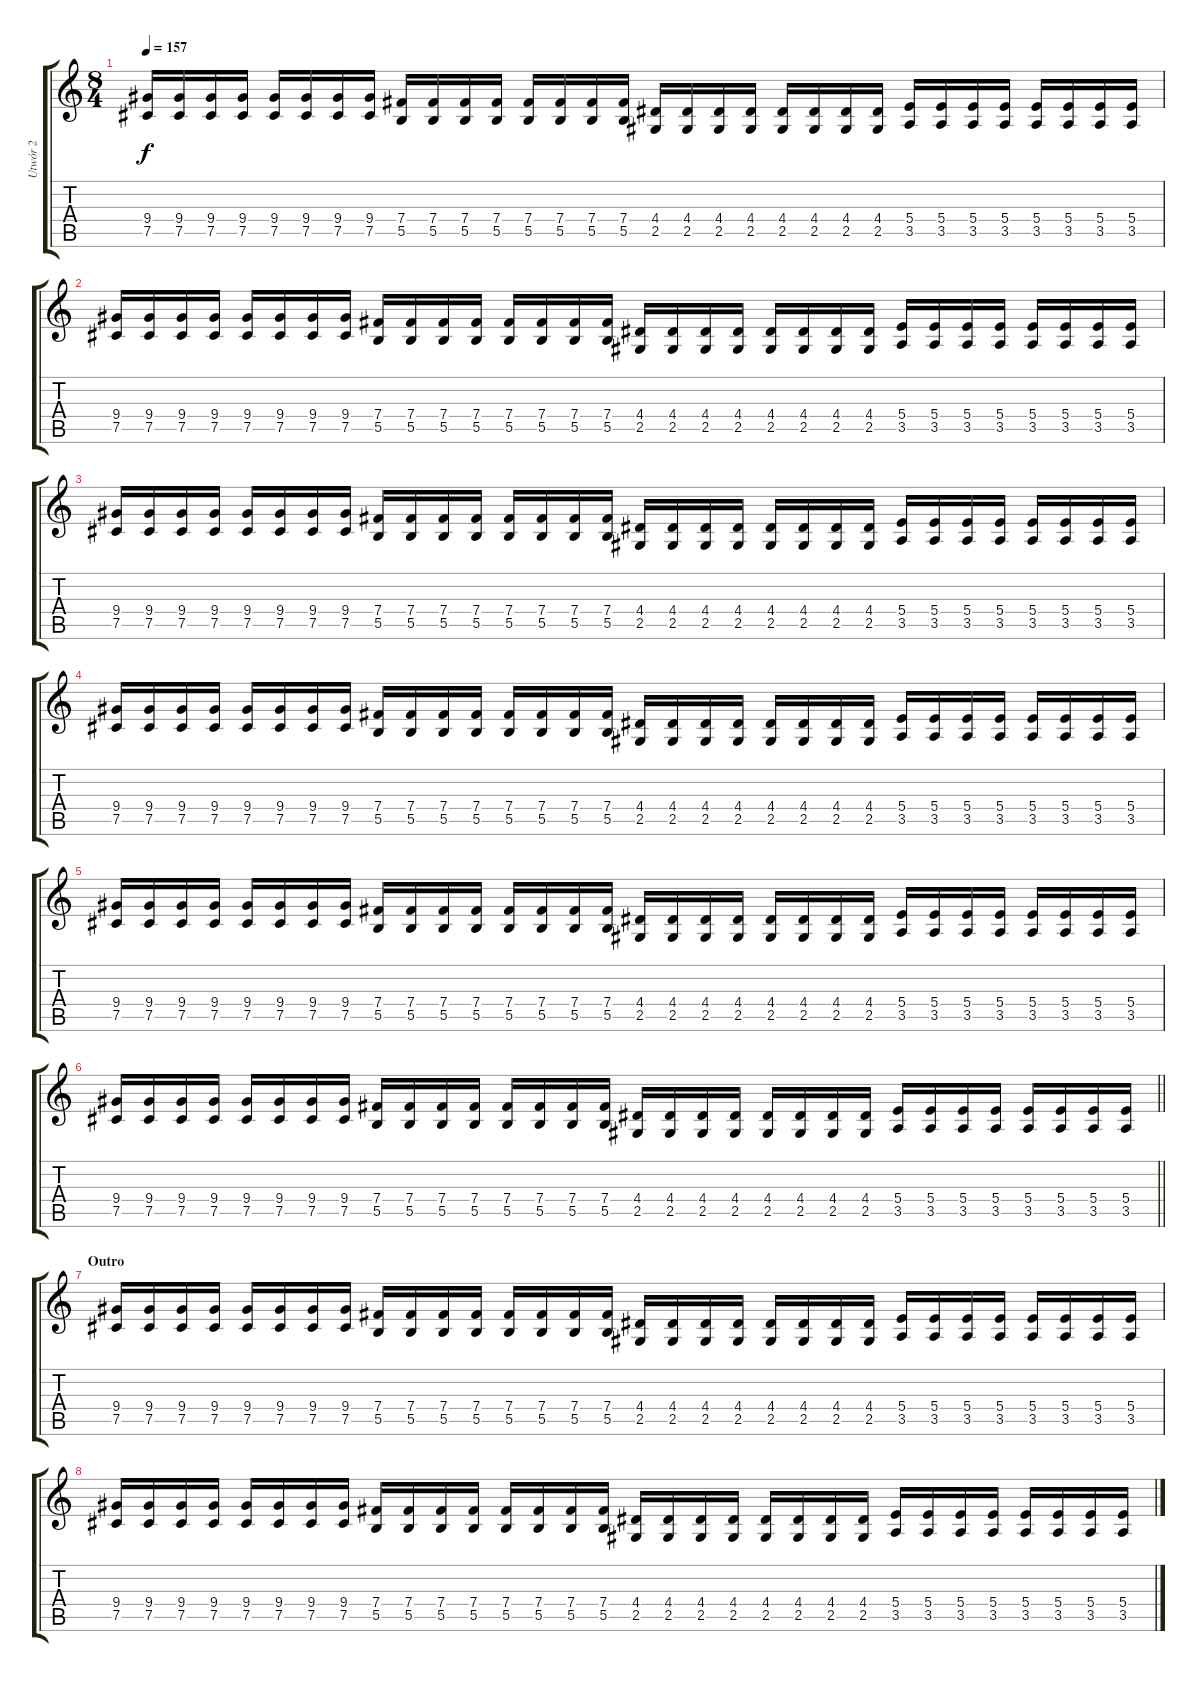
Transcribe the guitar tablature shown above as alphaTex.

\track ("Utwór 2" "Utwór 2") {instrument distortionguitar}
\staff {score tabs}
\tuning (Db4 Ab3 E3 B2 Gb2 Db2) {hide}
\ts (8 4)
\tempo 157
\clef g2
\ks c
(9.4 7.5).16{dy f} (9.4 7.5).16 (9.4 7.5).16 (9.4 7.5).16 (9.4 7.5).16 (9.4 7.5).16 (9.4 7.5).16 (9.4 7.5).16 (7.4 5.5).16 (7.4 5.5).16 (7.4 5.5).16 (7.4 5.5).16 (7.4 5.5).16 (7.4 5.5).16 (7.4 5.5).16 (7.4 5.5).16 (4.4 2.5).16 (4.4 2.5).16 (4.4 2.5).16 (4.4 2.5).16 (4.4 2.5).16 (4.4 2.5).16 (4.4 2.5).16 (4.4 2.5).16 (5.4 3.5).16 (5.4 3.5).16 (5.4 3.5).16 (5.4 3.5).16 (5.4 3.5).16 (5.4 3.5).16 (5.4 3.5).16 (5.4 3.5).16 |
(9.4 7.5).16 (9.4 7.5).16 (9.4 7.5).16 (9.4 7.5).16 (9.4 7.5).16 (9.4 7.5).16 (9.4 7.5).16 (9.4 7.5).16 (7.4 5.5).16 (7.4 5.5).16 (7.4 5.5).16 (7.4 5.5).16 (7.4 5.5).16 (7.4 5.5).16 (7.4 5.5).16 (7.4 5.5).16 (4.4 2.5).16 (4.4 2.5).16 (4.4 2.5).16 (4.4 2.5).16 (4.4 2.5).16 (4.4 2.5).16 (4.4 2.5).16 (4.4 2.5).16 (5.4 3.5).16 (5.4 3.5).16 (5.4 3.5).16 (5.4 3.5).16 (5.4 3.5).16 (5.4 3.5).16 (5.4 3.5).16 (5.4 3.5).16 |
(9.4 7.5).16 (9.4 7.5).16 (9.4 7.5).16 (9.4 7.5).16 (9.4 7.5).16 (9.4 7.5).16 (9.4 7.5).16 (9.4 7.5).16 (7.4 5.5).16 (7.4 5.5).16 (7.4 5.5).16 (7.4 5.5).16 (7.4 5.5).16 (7.4 5.5).16 (7.4 5.5).16 (7.4 5.5).16 (4.4 2.5).16 (4.4 2.5).16 (4.4 2.5).16 (4.4 2.5).16 (4.4 2.5).16 (4.4 2.5).16 (4.4 2.5).16 (4.4 2.5).16 (5.4 3.5).16 (5.4 3.5).16 (5.4 3.5).16 (5.4 3.5).16 (5.4 3.5).16 (5.4 3.5).16 (5.4 3.5).16 (5.4 3.5).16 |
(9.4 7.5).16 (9.4 7.5).16 (9.4 7.5).16 (9.4 7.5).16 (9.4 7.5).16 (9.4 7.5).16 (9.4 7.5).16 (9.4 7.5).16 (7.4 5.5).16 (7.4 5.5).16 (7.4 5.5).16 (7.4 5.5).16 (7.4 5.5).16 (7.4 5.5).16 (7.4 5.5).16 (7.4 5.5).16 (4.4 2.5).16 (4.4 2.5).16 (4.4 2.5).16 (4.4 2.5).16 (4.4 2.5).16 (4.4 2.5).16 (4.4 2.5).16 (4.4 2.5).16 (5.4 3.5).16 (5.4 3.5).16 (5.4 3.5).16 (5.4 3.5).16 (5.4 3.5).16 (5.4 3.5).16 (5.4 3.5).16 (5.4 3.5).16 |
(9.4 7.5).16 (9.4 7.5).16 (9.4 7.5).16 (9.4 7.5).16 (9.4 7.5).16 (9.4 7.5).16 (9.4 7.5).16 (9.4 7.5).16 (7.4 5.5).16 (7.4 5.5).16 (7.4 5.5).16 (7.4 5.5).16 (7.4 5.5).16 (7.4 5.5).16 (7.4 5.5).16 (7.4 5.5).16 (4.4 2.5).16 (4.4 2.5).16 (4.4 2.5).16 (4.4 2.5).16 (4.4 2.5).16 (4.4 2.5).16 (4.4 2.5).16 (4.4 2.5).16 (5.4 3.5).16 (5.4 3.5).16 (5.4 3.5).16 (5.4 3.5).16 (5.4 3.5).16 (5.4 3.5).16 (5.4 3.5).16 (5.4 3.5).16 |
\barLineRight lightlight
(9.4 7.5).16 (9.4 7.5).16 (9.4 7.5).16 (9.4 7.5).16 (9.4 7.5).16 (9.4 7.5).16 (9.4 7.5).16 (9.4 7.5).16 (7.4 5.5).16 (7.4 5.5).16 (7.4 5.5).16 (7.4 5.5).16 (7.4 5.5).16 (7.4 5.5).16 (7.4 5.5).16 (7.4 5.5).16 (4.4 2.5).16 (4.4 2.5).16 (4.4 2.5).16 (4.4 2.5).16 (4.4 2.5).16 (4.4 2.5).16 (4.4 2.5).16 (4.4 2.5).16 (5.4 3.5).16 (5.4 3.5).16 (5.4 3.5).16 (5.4 3.5).16 (5.4 3.5).16 (5.4 3.5).16 (5.4 3.5).16 (5.4 3.5).16 |
\section ("" "Outro")
(9.4 7.5).16 (9.4 7.5).16 (9.4 7.5).16 (9.4 7.5).16 (9.4 7.5).16 (9.4 7.5).16 (9.4 7.5).16 (9.4 7.5).16 (7.4 5.5).16 (7.4 5.5).16 (7.4 5.5).16 (7.4 5.5).16 (7.4 5.5).16 (7.4 5.5).16 (7.4 5.5).16 (7.4 5.5).16 (4.4 2.5).16 (4.4 2.5).16 (4.4 2.5).16 (4.4 2.5).16 (4.4 2.5).16 (4.4 2.5).16 (4.4 2.5).16 (4.4 2.5).16 (5.4 3.5).16 (5.4 3.5).16 (5.4 3.5).16 (5.4 3.5).16 (5.4 3.5).16 (5.4 3.5).16 (5.4 3.5).16 (5.4 3.5).16 |
(9.4 7.5).16 (9.4 7.5).16 (9.4 7.5).16 (9.4 7.5).16 (9.4 7.5).16 (9.4 7.5).16 (9.4 7.5).16 (9.4 7.5).16 (7.4 5.5).16 (7.4 5.5).16 (7.4 5.5).16 (7.4 5.5).16 (7.4 5.5).16 (7.4 5.5).16 (7.4 5.5).16 (7.4 5.5).16 (4.4 2.5).16 (4.4 2.5).16 (4.4 2.5).16 (4.4 2.5).16 (4.4 2.5).16 (4.4 2.5).16 (4.4 2.5).16 (4.4 2.5).16 (5.4 3.5).16 (5.4 3.5).16 (5.4 3.5).16 (5.4 3.5).16 (5.4 3.5).16 (5.4 3.5).16 (5.4 3.5).16 (5.4 3.5).16
